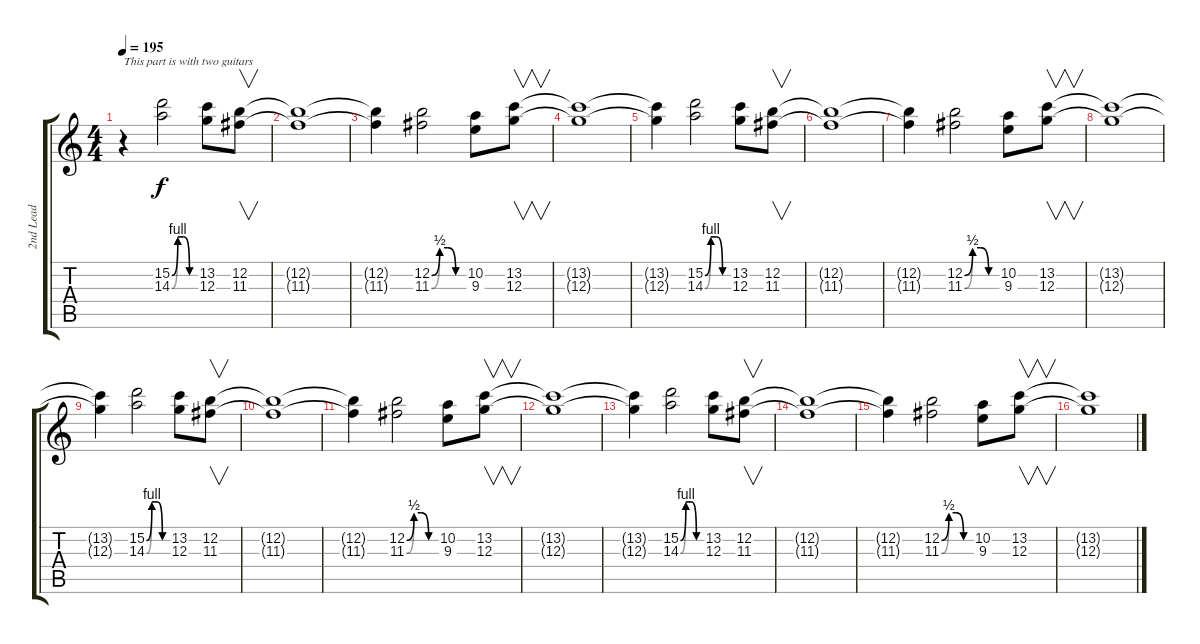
\track ("2nd Lead" "2nd Lead") {instrument distortionguitar}
\staff {score tabs}
\tuning (E4 B3 G3 D3 A2 E2) {hide}
\ts (4 4)
\tempo 195
\clef g2
\ks c
r.4{txt "This part is with two guitars" dy f volume 13} (15.2{be (custom 0 0 15 4 30 4 45 0 60 0)} 14.3{be (custom 0 0 15 4 30 4 45 0 60 0)}).2 (13.2 12.3).8 (12.2 11.3).8{v} |
(12.2{t} 11.3{t}).1 |
(12.2{t} 11.3{t}).4 (12.2{be (custom 0 0 15 2 30 2 45 0 60 0)} 11.3{be (custom 0 0 15 2 30 2 45 0 60 0)}).2 (10.2 9.3).8 (13.2 12.3).8{v} |
(13.2{t} 12.3{t}).1 |
(13.2{t} 12.3{t}).4 (15.2{be (custom 0 0 15 4 30 4 45 0 60 0)} 14.3{be (custom 0 0 15 4 30 4 45 0 60 0)}).2 (13.2 12.3).8 (12.2 11.3).8{v} |
(12.2{t} 11.3{t}).1 |
(12.2{t} 11.3{t}).4 (12.2{be (custom 0 0 15 2 30 2 45 0 60 0)} 11.3{be (custom 0 0 15 2 30 2 45 0 60 0)}).2 (10.2 9.3).8 (13.2 12.3).8{v} |
(13.2{t} 12.3{t}).1 |
(13.2{t} 12.3{t}).4 (15.2{be (custom 0 0 15 4 30 4 45 0 60 0)} 14.3{be (custom 0 0 15 4 30 4 45 0 60 0)}).2 (13.2 12.3).8 (12.2 11.3).8{v} |
(12.2{t} 11.3{t}).1 |
(12.2{t} 11.3{t}).4 (12.2{be (custom 0 0 15 2 30 2 45 0 60 0)} 11.3{be (custom 0 0 15 2 30 2 45 0 60 0)}).2 (10.2 9.3).8 (13.2 12.3).8{v} |
(13.2{t} 12.3{t}).1 |
(13.2{t} 12.3{t}).4 (15.2{be (custom 0 0 15 4 30 4 45 0 60 0)} 14.3{be (custom 0 0 15 4 30 4 45 0 60 0)}).2 (13.2 12.3).8 (12.2 11.3).8{v} |
(12.2{t} 11.3{t}).1 |
(12.2{t} 11.3{t}).4 (12.2{be (custom 0 0 15 2 30 2 45 0 60 0)} 11.3{be (custom 0 0 15 2 30 2 45 0 60 0)}).2 (10.2 9.3).8 (13.2 12.3).8{v} |
(13.2{t} 12.3{t}).1
